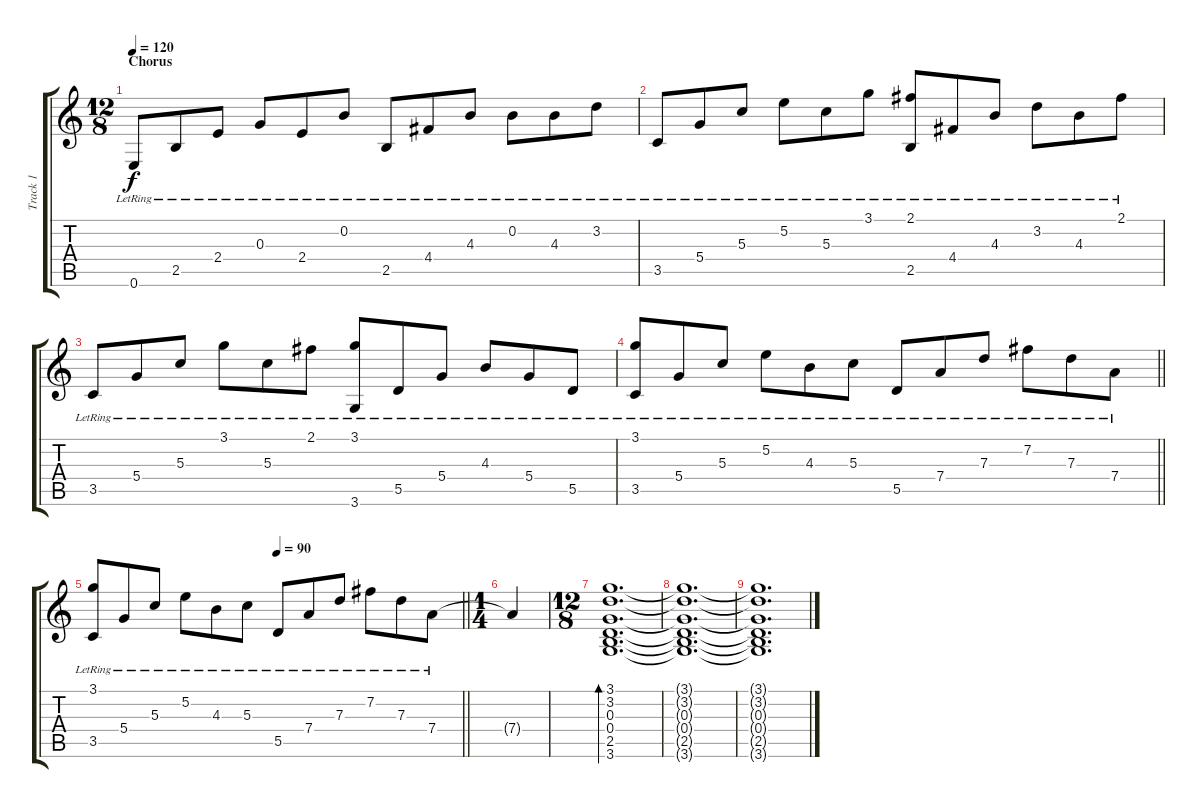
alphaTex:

\track ("Track 1" "Track 1") {instrument acousticguitarsteel}
\staff {score tabs}
\tuning (E4 B3 G3 D3 A2 E2) {hide}
\ts (12 8)
\section ("" "Chorus")
\tempo 120
\clef g2
\ks c
0.6{lr}.8{dy f} 2.5{lr}.8 2.4{lr}.8 0.3{lr}.8 2.4{lr}.8 0.2{lr}.8 2.5{lr}.8 4.4{lr}.8 4.3{lr}.8 0.2{lr}.8 4.3{lr}.8 3.2{lr}.8 |
3.5{lr}.8 5.4{lr}.8 5.3{lr}.8 5.2{lr}.8 5.3{lr}.8 3.1{lr}.8 (2.1{lr} 2.5{lr}).8 4.4{lr}.8 4.3{lr}.8 3.2{lr}.8 4.3{lr}.8 2.1{lr}.8 |
3.5{lr}.8 5.4{lr}.8 5.3{lr}.8 3.1{lr}.8 5.3{lr}.8 2.1{lr}.8 (3.1{lr} 3.6{lr}).8 5.5{lr}.8 5.4{lr}.8 4.3{lr}.8 5.4{lr}.8 5.5{lr}.8 |
\barLineRight lightlight
(3.1{lr} 3.5{lr}).8 5.4{lr}.8 5.3{lr}.8 5.2{lr}.8 4.3{lr}.8 5.3{lr}.8 5.5{lr}.8 7.4{lr}.8 7.3{lr}.8 7.2{lr}.8 7.3{lr}.8 7.4{lr}.8 |
\tempo (90 0.5)
\barLineRight lightlight
(3.1{lr} 3.5{lr}).8 5.4{lr}.8 5.3{lr}.8 5.2{lr}.8 4.3{lr}.8 5.3{lr}.8 5.5{lr}.8 7.4{lr}.8 7.3{lr}.8 7.2{lr}.8 7.3{lr}.8 7.4{lr}.8 |
\ts (1 4)
7.4{t}.4 |
\ts (12 8)
(3.1 3.2 0.3 0.4 2.5 3.6).1{d bd 480} |
(3.1{t} 3.2{t} 0.3{t} 0.4{t} 2.5{t} 3.6{t}).1{d volume 0} |
(3.1{t} 3.2{t} 0.3{t} 0.4{t} 2.5{t} 3.6{t}).1{d}
